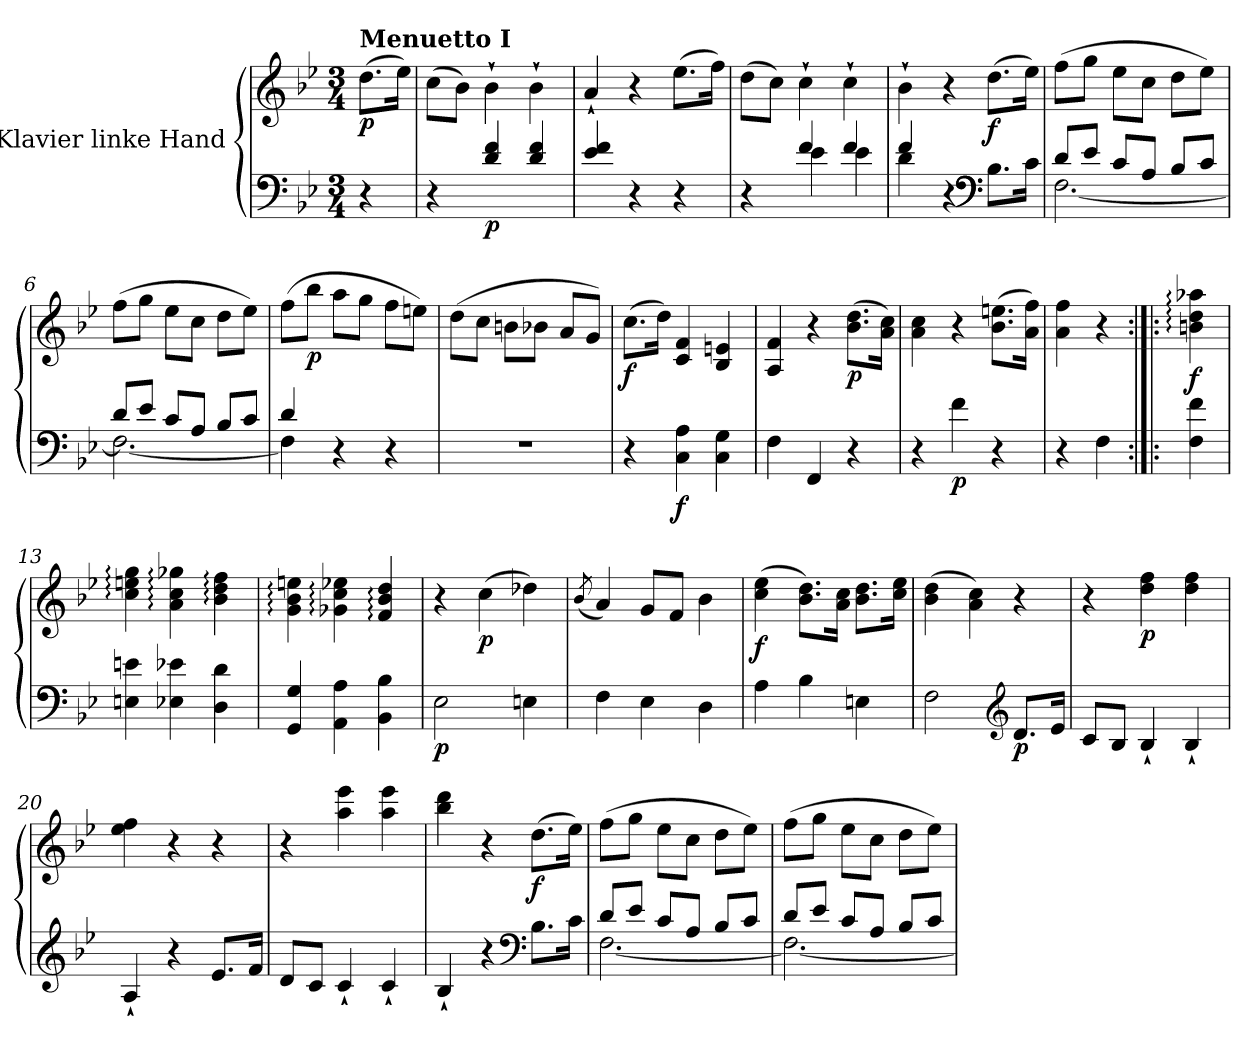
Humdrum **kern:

**kern	**kern	**dynam
*part1	*part1	*part1
*staff2	*staff1	*staff1/2
*I"Klavier linke Hand	*	*
*clefF4	*clefG2	*
*k[b-e-]	*k[b-e-]	*
*M3/4	*M3/4	*
=	=	=
*^	*	*
!	!	!LO:TX:a:B:t=Menuetto I	!
!	!	!	!LO:DY:b
4r	4ryy	(>8.dd\L	p
.	.	16ee-\Jk)	.
=1	=1	=1	=1
4r	4ryy	(>8cc\L	.
.	.	8b-\J)	.
!	!	!	!LO:DY:b=2
4d/ 4f/	2ryy	4b-`\	p
4d/ 4f/	.	4b-`\	.
=2	=2	=2	=2
4e-/ 4f/	4ryy	4a`/	.
4r	4ryy	4r	.
4r	4ryy	(>8.ee-\L	.
.	.	16ff\Jk)	.
=3	=3	=3	=3
4r	4ryy	(>8dd\L	.
.	.	8cc\J)	.
4f/	4e-\	4cc`\	.
4f/	4e-\	4cc`\	.
=4	=4	=4	=4
4f/	4d\	4b-`\	.
4r	4ryy	4r	.
*clefF4	*	*	*
!	!	!	!LO:DY:b
8.B-\L	4ryy	(>8.dd\L	f
16c\Jk	.	16ee-\Jk)	.
!!LO:LB:g=z
=5	=5	=5	=5
8d/L	[2.F\	(>8ff\L	.
8e-/J	.	8gg\J	.
8c/L	.	8ee-\L	.
8A/J	.	8cc\J	.
8B-/L	.	8dd\L	.
8c/J	.	8ee-\J)	.
=6	=6	=6	=6
8d/L	2.F\_	(>8ff\L	.
8e-/J	.	8gg\J	.
8c/L	.	8ee-\L	.
8A/J	.	8cc\J	.
8B-/L	.	8dd\L	.
8c/J	.	8ee-\J)	.
=7	=7	=7	=7
4d/	4F\]	(>8ff\L	.
!	!	!	!LO:DY:b
.	.	8bb-\J	p
4r	4ryy	8aa\L	.
.	.	8gg\J	.
4r	4ryy	8ff\L	.
.	.	8een\J)	.
*v	*v	*	*
=8	=8	=8
2.r	(>8dd\L	.
.	8cc\J	.
.	8bn\L	.
.	8b-X\J	.
.	8a/L	.
.	8g/J)	.
!!LO:LB:g=z
=9	=9	=9
*^	*	*
!	!	!	!LO:DY:b
4r	4ryy	(>8.cc\L	f
.	.	16dd\Jk)	.
!	!	!	!LO:DY:b=2
4C\ 4A\	2ryy	4c/ 4f/	f
4C\ 4G\	.	4B-/ 4en/	.
*v	*v	*	*
=10	=10	=10
4F\	4A/ 4f/	.
4FF/	4r	.
!	!	!LO:DY:b
4r	(>8.b-\ 8.dd\L	p
.	16a\ 16cc\Jk)	.
=11	=11	=11
4r	4a\ 4cc\	.
!	!	!LO:DY:b=2
4f\	4r	p
4r	(>8.b-\ 8.een\L	.
.	16a\ 16ff\Jk)	.
=12	=12	=12
4r	4a\ 4ff\	.
4F\	4r	.
=12X1:|!|:	=12X1:|!|:	=12X1:|!|:
!	!	!LO:DY:b
4F\ 4f\	4bn\: 4dd\: 4aa-X\:	f
=13	=13	=13
4En\ 4en\	4cc\: 4een\: 4gg\:	.
4E-X\ 4e-X\	4a\: 4cc\: 4gg-X\:	.
4D\ 4d\	4b-\: 4dd\: 4ff\:	.
!!LO:LB:g=z
=14	=14	=14
4GG/ 4G/	4g\: 4b-\: 4een\:	.
4AA\ 4A\	4g-X\: 4cc\: 4ee-X\:	.
4BB-\ 4B-\	4f/: 4b-/: 4dd/:	.
=15	=15	=15
!	!	!LO:DY:b=2
2E-\	4r	p
!	!	!LO:DY:b
.	(>4cc\	p
4En\	4dd-X\)	.
=16	=16	=16
.	(<8qb-/	.
4F\	4a/)	.
4E-\	8g/L	.
.	8f/J	.
4D\	4b-\	.
=17	=17	=17
!	!	!LO:DY:b
4A\	(>4cc\ 4ee-\	f
4B-\	8.b-\ 8.dd\L)	.
.	16a\ 16cc\Jk	.
4En\	8.b-\ 8.dd\L	.
.	16cc\ 16ee-\Jk	.
=18	=18	=18
2F\	(>4b-\ 4dd\	.
.	4a\ 4cc\)	.
*clefG2	*	*
!	!	!LO:DY:b=2
8.d/L	4r	p
16e-/Jk	.	.
!!LO:LB:g=z
=19	=19	=19
8c/L	4r	.
8B-/J	.	.
!	!	!LO:DY:b
4B-`/	4dd\ 4ff\	p
4B-`/	4dd\ 4ff\	.
=20	=20	=20
4A`/	4ee-\ 4ff\	.
4r	4r	.
8.e-/L	4r	.
16f/Jk	.	.
=21	=21	=21
8d/L	4r	.
8c/J	.	.
4c`/	4aa\ 4eee-\	.
4c`/	4aa\ 4eee-\	.
=22	=22	=22
4B-`/	4bb-\ 4ddd\	.
4r	4r	.
*clefF4	*	*
!	!	!LO:DY:b
8.B-\L	(>8.dd\L	f
16c\Jk	16ee-\Jk)	.
=23	=23	=23
*^	*	*
8d/L	[2.F\	(>8ff\L	.
8e-/J	.	8gg\J	.
8c/L	.	8ee-\L	.
8A/J	.	8cc\J	.
8B-/L	.	8dd\L	.
8c/J	.	8ee-\J)	.
!!LO:PB:g=z
=24	=24	=24	=24
8d/L	2.F\_	(>8ff\L	.
8e-/J	.	8gg\J	.
8c/L	.	8ee-\L	.
8A/J	.	8cc\J	.
8B-/L	.	8dd\L	.
8c/J	.	8ee-\J)	.
*v	*v	*	*
=	=	=
*-	*-	*-
